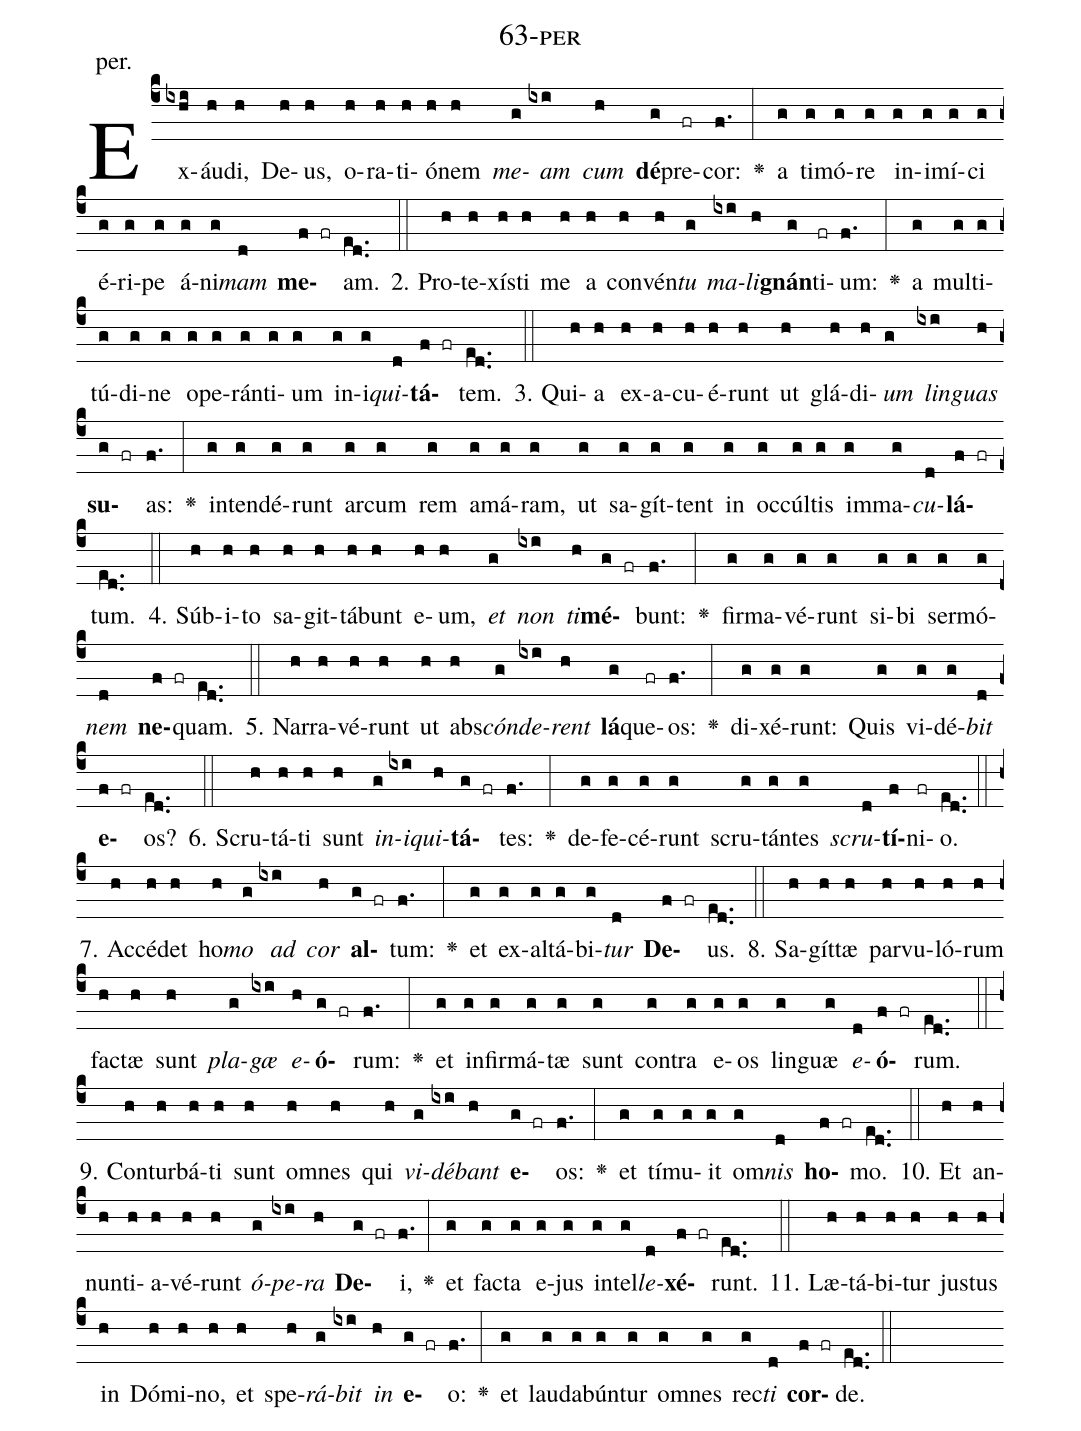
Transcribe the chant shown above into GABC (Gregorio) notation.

name: 63-per;
annotation: per.;
%%
(c4)Ex(ixhi)áu(h)di,(h) De(h)us,(h) o(h)ra(h)ti(h)ó(h)nem(h) <i>me</i>(g)<i>am</i>(ixi) <i>cum</i>(h) <b>dé</b>(g)pre(fr)cor:(f.) <v>\greheightstar</v>(:) a(g) ti(g)mó(g)re(g) in(g)i(g)mí(g)ci(g) é(g)ri(g)pe(g) á(g)ni(g)<i>mam</i>(d) <b>me</b>(f fr)am.(ed..) (::)
2. Pro(h)te(h)xís(h)ti(h) me(h) a(h) con(h)vén(h)<i>tu</i>(g) <i>ma</i>(ixi)<i>li</i>(h)<b>gnán</b>(g)ti(fr)um:(f.) <v>\greheightstar</v>(:) a(g) mul(g)ti(g)tú(g)di(g)ne(g) o(g)pe(g)rán(g)ti(g)um(g) in(g)i(g)<i>qui</i>(d)<b>tá</b>(f fr)tem.(ed..) (::)
3. Qui(h)a(h) ex(h)a(h)cu(h)é(h)runt(h) ut(h) glá(h)di(h)<i>um</i>(g) <i>lin</i>(ixi)<i>guas</i>(h) <b>su</b>(g fr)as:(f.) <v>\greheightstar</v>(:) in(g)ten(g)dé(g)runt(g) ar(g)cum(g) rem(g) a(g)má(g)ram,(g) ut(g) sa(g)gít(g)tent(g) in(g) oc(g)cúl(g)tis(g) im(g)ma(g)<i>cu</i>(d)<b>lá</b>(f fr)tum.(ed..) (::)
4. Súb(h)i(h)to(h) sa(h)git(h)tá(h)bunt(h) e(h)um,(h) <i>et</i>(g) <i>non</i>(ixi) <i>ti</i>(h)<b>mé</b>(g fr)bunt:(f.) <v>\greheightstar</v>(:) fir(g)ma(g)vé(g)runt(g) si(g)bi(g) ser(g)mó(g)<i>nem</i>(d) <b>ne</b>(f fr)quam.(ed..) (::)
5. Nar(h)ra(h)vé(h)runt(h) ut(h) abs(h)<i>cón</i>(g)<i>de</i>(ixi)<i>rent</i>(h) <b>lá</b>(g)que(fr)os:(f.) <v>\greheightstar</v>(:) di(g)xé(g)runt:(g) Quis(g) vi(g)dé(g)<i>bit</i>(d) <b>e</b>(f fr)os?(ed..) (::)
6. Scru(h)tá(h)ti(h) sunt(h) <i>in</i>(g)<i>i</i>(ixi)<i>qui</i>(h)<b>tá</b>(g fr)tes:(f.) <v>\greheightstar</v>(:) de(g)fe(g)cé(g)runt(g) scru(g)tán(g)tes(g) <i>scru</i>(d)<b>tí</b>(f)ni(fr)o.(ed..) (::)
7. Ac(h)cé(h)det(h) ho(h)<i>mo</i>(g) <i>ad</i>(ixi) <i>cor</i>(h) <b>al</b>(g fr)tum:(f.) <v>\greheightstar</v>(:) et(g) ex(g)al(g)tá(g)bi(g)<i>tur</i>(d) <b>De</b>(f fr)us.(ed..) (::)
8. Sa(h)gít(h)tæ(h) par(h)vu(h)ló(h)rum(h) fac(h)tæ(h) sunt(h) <i>pla</i>(g)<i>gæ</i>(ixi) <i>e</i>(h)<b>ó</b>(g fr)rum:(f.) <v>\greheightstar</v>(:) et(g) in(g)fir(g)má(g)tæ(g) sunt(g) con(g)tra(g) e(g)os(g) lin(g)guæ(g) <i>e</i>(d)<b>ó</b>(f fr)rum.(ed..) (::)
9. Con(h)tur(h)bá(h)ti(h) sunt(h) om(h)nes(h) qui(h) <i>vi</i>(g)<i>dé</i>(ixi)<i>bant</i>(h) <b>e</b>(g fr)os:(f.) <v>\greheightstar</v>(:) et(g) tí(g)mu(g)it(g) om(g)<i>nis</i>(d) <b>ho</b>(f fr)mo.(ed..) (::)
10. Et(h) an(h)nun(h)ti(h)a(h)vé(h)runt(h) <i>ó</i>(g)<i>pe</i>(ixi)<i>ra</i>(h) <b>De</b>(g fr)i,(f.) <v>\greheightstar</v>(:) et(g) fac(g)ta(g) e(g)jus(g) in(g)tel(g)<i>le</i>(d)<b>xé</b>(f fr)runt.(ed..) (::)
11. Læ(h)tá(h)bi(h)tur(h) jus(h)tus(h) in(h) Dó(h)mi(h)no,(h) et(h) spe(h)<i>rá</i>(g)<i>bit</i>(ixi) <i>in</i>(h) <b>e</b>(g fr)o:(f.) <v>\greheightstar</v>(:) et(g) lau(g)da(g)bún(g)tur(g) om(g)nes(g) rec(g)<i>ti</i>(d) <b>cor</b>(f fr)de.(ed..) (::)
